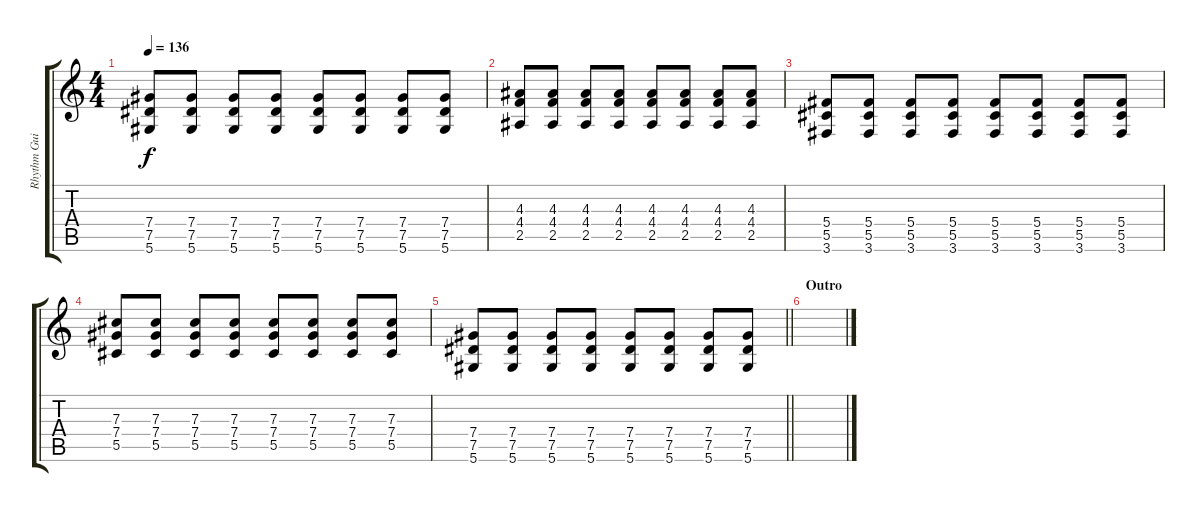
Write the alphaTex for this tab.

\track ("Rhythm Guitar" "Rhythm Gui") {instrument overdrivenguitar}
\staff {score tabs}
\tuning (Eb4 Bb3 Gb3 Db3 Ab2 Eb2) {hide}
\ts (4 4)
\tempo 136
\clef g2
\ks c
(7.4 7.5 5.6).8{dy f} (7.4 7.5 5.6).8 (7.4 7.5 5.6).8 (7.4 7.5 5.6).8 (7.4 7.5 5.6).8 (7.4 7.5 5.6).8 (7.4 7.5 5.6).8 (7.4 7.5 5.6).8 |
(4.3 4.4 2.5).8 (4.3 4.4 2.5).8 (4.3 4.4 2.5).8 (4.3 4.4 2.5).8 (4.3 4.4 2.5).8 (4.3 4.4 2.5).8 (4.3 4.4 2.5).8 (4.3 4.4 2.5).8 |
(5.4 5.5 3.6).8 (5.4 5.5 3.6).8 (5.4 5.5 3.6).8 (5.4 5.5 3.6).8 (5.4 5.5 3.6).8 (5.4 5.5 3.6).8 (5.4 5.5 3.6).8 (5.4 5.5 3.6).8 |
(7.3 7.4 5.5).8 (7.3 7.4 5.5).8 (7.3 7.4 5.5).8 (7.3 7.4 5.5).8 (7.3 7.4 5.5).8 (7.3 7.4 5.5).8 (7.3 7.4 5.5).8 (7.3 7.4 5.5).8 |
\barLineRight lightlight
(7.4 7.5 5.6).8 (7.4 7.5 5.6).8 (7.4 7.5 5.6).8 (7.4 7.5 5.6).8 (7.4 7.5 5.6).8 (7.4 7.5 5.6).8 (7.4 7.5 5.6).8 (7.4 7.5 5.6).8 |
\section ("" "Outro")
